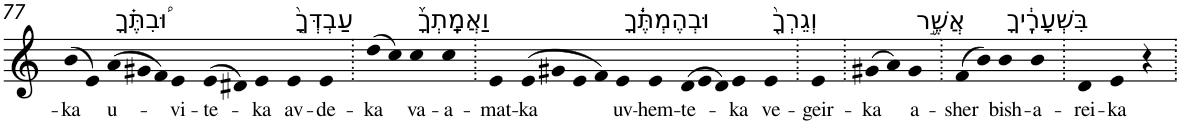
**kern	**text
*part1	*part1
*staff1	*staff1
*I"Piano	*
*I'Pno	*
!!LO:PB:g=z
*clefG2	*
*k[]	*
=77	=77
!	!LO:LY:b
(>8b	-ka
8e)	.
*Xtuplet	*
!LO:TX:a:t=וּ֠בִתֶּ֗ךָ	!
!	!LO:LY:b
(>12a	u-
12g#X	.
12f)	.
!	!LO:LY:b
4e	-vi-
!	!LO:LY:b
(>8e	-te-
8d#X)	.
!	!LO:LY:b
4e	-ka
!LO:TX:a:t=עַבְדְּךָ֤֨	!
!	!LO:LY:b
4e	av-
!	!LO:LY:b
4e	-de-
=78.	=78.
!	!LO:LY:b
(>8dd	-ka
8cc)	.
!LO:TX:a:t=וַאֲמָֽתְךָ֜֙	!
!	!LO:LY:b
4cc	va-
!	!LO:LY:b
4cc	-a-
=79.	=79.
!	!LO:LY:b
4e	-mat-
!	!LO:LY:b
(>8e	-ka
8g#X	.
8e	.
8f)	.
!LO:TX:a:t=וּבְהֶמְתֶּ֔֗ךָ	!
!	!LO:LY:b
4e	uv-
!	!LO:LY:b
4e	-hem-
!	!LO:LY:b
(>12d	-te-
12e	.
12d)	.
!	!LO:LY:b
4e	-ka
!LO:TX:a:t=וְגֵרְךָ֖֙	!
!	!LO:LY:b
4e	ve-
=80.	=80.
!	!LO:LY:b
4e	-geir-
=81.	=81.
!	!LO:LY:b
(>8g#X	-ka
8a)	.
!LO:TX:a:t=אֲשֶׁ֥֣ר	!
!	!LO:LY:b
4g#	a-
=82.	=82.
!	!LO:LY:b
(>8f	-sher
8b)	.
!LO:TX:a:t=בִּשְׁעָרֶֽ֔יךָ	!
!	!LO:LY:b
4b	bish-
!	!LO:LY:b
4b	-a-
=83.	=83.
!	!LO:LY:b
4d	-rei-
!	!LO:LY:b
4e	-ka
4r	.
=.	=.
*-	*-
